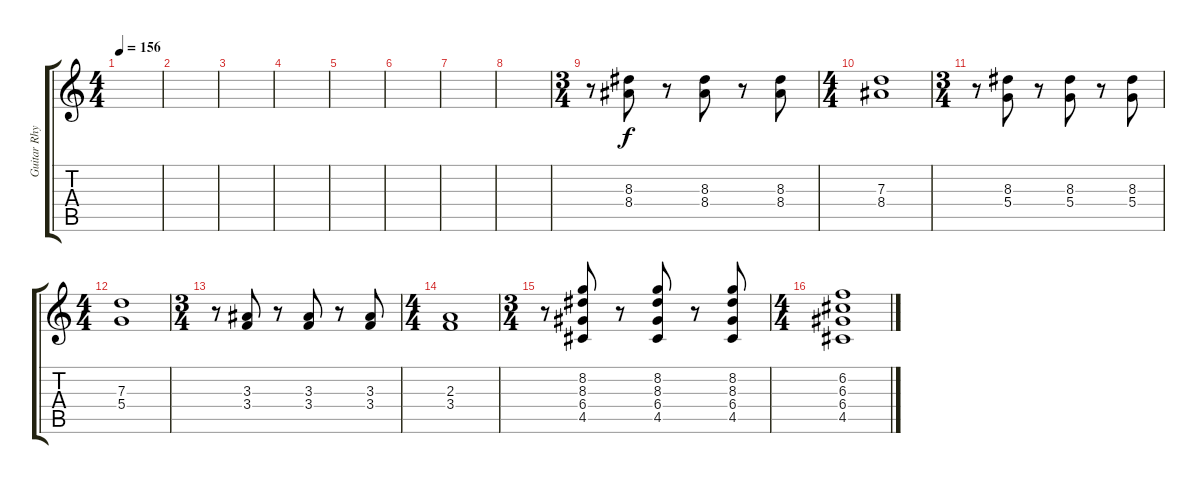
\track ("Guitar Rhythm 1" "Guitar Rhy") {instrument overdrivenguitar}
\staff {score tabs}
\tuning (E4 B3 G3 D3 A2 E2) {hide}
\ts (4 4)
\tempo 156
\clef g2
\ks c
|
|
|
|
|
|
|
|
\ts (3 4)
r.8{volume 11 instrument overdrivenguitar} (8.3 8.4).8 r.8 (8.3 8.4).8 r.8 (8.3 8.4).8 |
\ts (4 4)
(7.3 8.4).1 |
\ts (3 4)
r.8 (8.3 5.4).8 r.8 (8.3 5.4).8 r.8 (8.3 5.4).8 |
\ts (4 4)
(7.3 5.4).1 |
\ts (3 4)
r.8 (3.3 3.4).8 r.8 (3.3 3.4).8 r.8 (3.3 3.4).8 |
\ts (4 4)
(2.3 3.4).1 |
\ts (3 4)
r.8 (8.2 8.3 6.4 4.5).8 r.8 (8.2 8.3 6.4 4.5).8 r.8 (8.2 8.3 6.4 4.5).8 |
\ts (4 4)
(6.2 6.3 6.4 4.5).1
